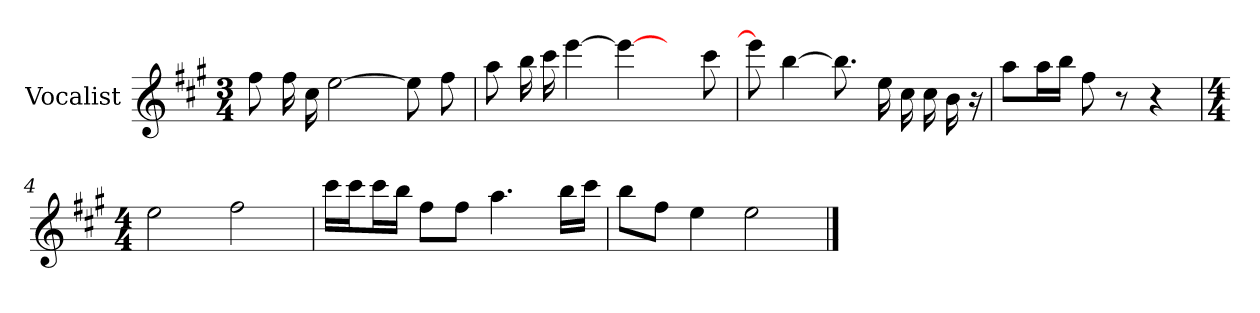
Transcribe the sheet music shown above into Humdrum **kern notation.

**kern
*part1
*staff1
*I"Vocalist
*k[f#c#g#]
*A:
*M3/4
=
8ff#
16ff#
16cc#
[2ee
8ee]
8ff#
=1
8aa
16bb
16ccc#
[4eee
4eee_
8ryy
8ccc#
=2
8eee]
[4bb
8.bb]
16ee
16cc#
16cc#
16b
16r
=3
8aaL
16aaL
16bbJJ
8ff#
8r
4r
=4
*M4/4
2ee
2ff#
=5
16ccc#LL
16ccc#J
16ccc#L
16bbJJ
8ff#L
8ff#J
4.aa
16bbLL
16ccc#JJ
=6
8bbL
8ff#J
4ee
2ee
==
*-
